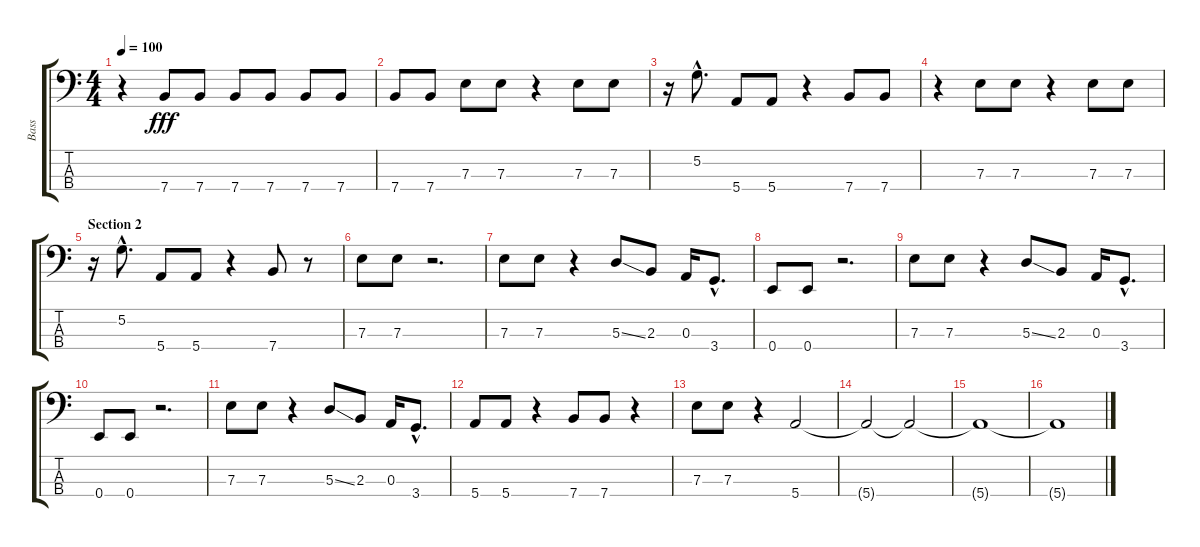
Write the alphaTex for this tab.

\track ("Bass" "Bass") {instrument electricbassfinger}
\staff {score tabs}
\tuning (G2 D2 A1 E1) {hide}
\ts (4 4)
\tempo 100
\clef f4
\ks c
r.4{dy fff} 7.4.8 7.4.8 7.4.8 7.4.8 7.4.8 7.4.8 |
7.4.8 7.4.8 7.3.8 7.3.8 r.4 7.3.8 7.3.8 |
r.16 5.2{hac}.8{d} 5.4.8 5.4.8 r.4 7.4.8 7.4.8 |
r.4 7.3.8 7.3.8 r.4 7.3.8 7.3.8 |
\section ("" "Section 2")
r.16 5.2{hac}.8{d} 5.4.8 5.4.8 r.4 7.4.8 r.8 |
7.3.8 7.3.8 r.2{d} |
7.3.8 7.3.8 r.4 5.3{ss}.8 2.3.8 0.3.16 3.4{hac}.8{d} |
0.4.8 0.4.8 r.2{d} |
7.3.8 7.3.8 r.4 5.3{ss}.8 2.3.8 0.3.16 3.4{hac}.8{d} |
0.4.8 0.4.8 r.2{d} |
7.3.8 7.3.8 r.4 5.3{ss}.8 2.3.8 0.3.16 3.4{hac}.8{d} |
5.4.8 5.4.8 r.4 7.4.8 7.4.8 r.4 |
7.3.8 7.3.8 r.4 5.4.2 |
5.4{t}.2 5.4{t}.2 |
5.4{t}.1 |
5.4{t}.1
